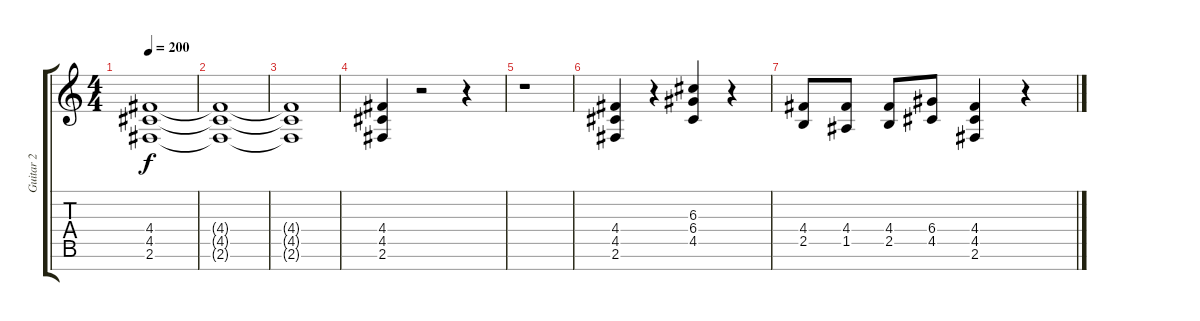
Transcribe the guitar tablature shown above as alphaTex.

\track ("Guitar 2" "Guitar 2") {instrument distortionguitar}
\staff {score tabs}
\tuning (E4 B3 G3 D3 A2 E2 B1) {hide}
\ts (4 4)
\tempo 200
\clef g2
\ks c
(4.4{t} 4.5{t} 2.6{t}).1{dy f} |
(4.4{t} 4.5{t} 2.6{t}).1 |
(4.4{t} 4.5{t} 2.6{t}).1 |
\section ("" "")
(4.4 4.5 2.6).4 r.2 r.4 |
r.1 |
(4.4 4.5 2.6).4 r.4 (6.3 6.4 4.5).4 r.4 |
(4.4 2.5).8 (4.4 1.5).8 (4.4 2.5).8 (6.4 4.5).8 (4.4 4.5 2.6).4 r.4
